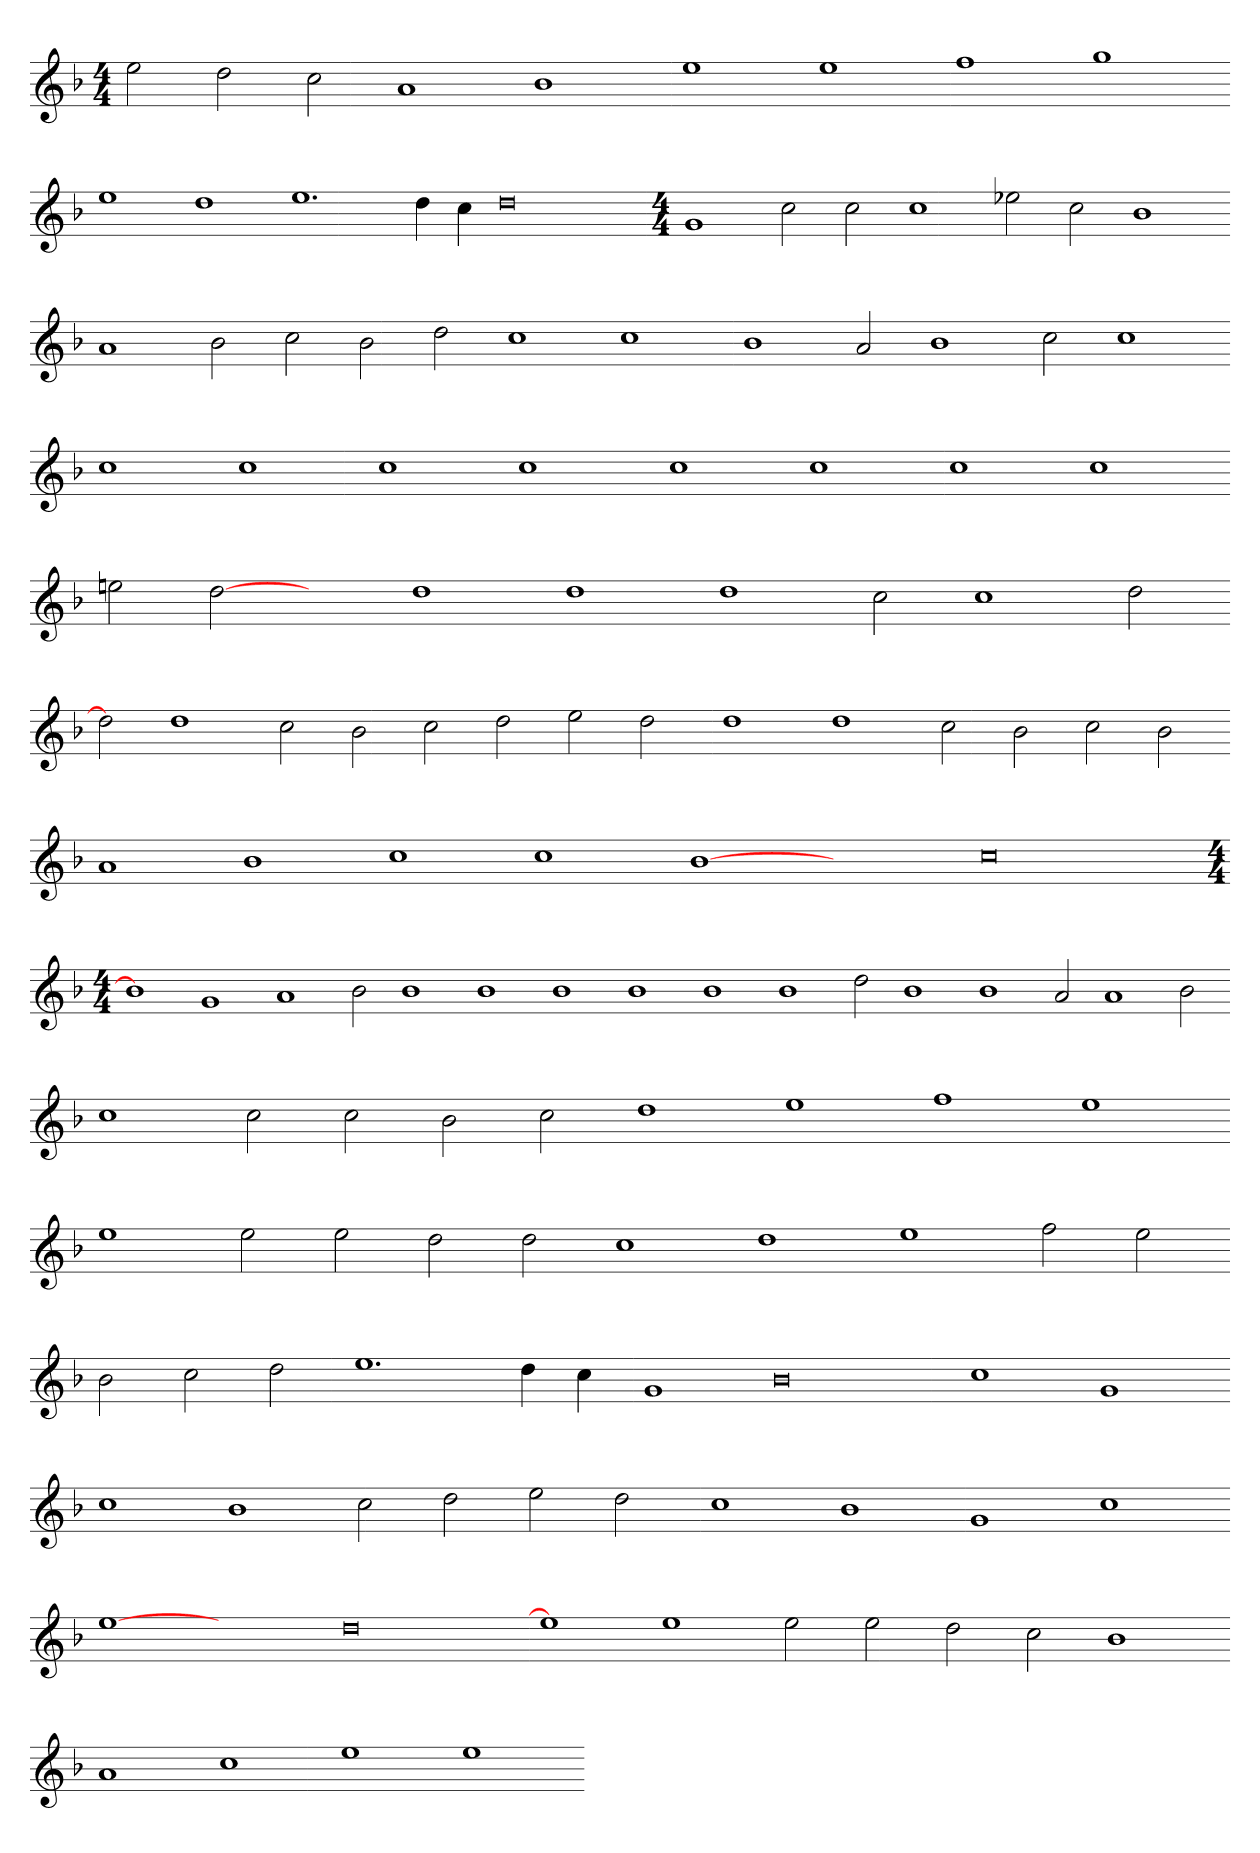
**kern
*part1
*staff1
*clefG2
*k[b-]
*M4/4
=
2ee
2dd
2cc
1a
1b-
=-
1ee
1ee
1ff
1gg
=-
1ee
1dd
1.ee
4dd
4cc
0dd
=-
*M4/4
1g
2cc
2cc
1cc
2ee-X
2cc
1b-
=-
1a
2b-
2cc
2b-
2dd
1cc
1cc
=-
1b-
2a
1b-
2cc
1cc
=-
1cc
1cc
1cc
1cc
=-
1cc
1cc
1cc
1cc
=-
2een
[2dd
2ryy
1dd
1dd
1dd
2cc
1cc
2dd
=-
2dd]
1dd
2cc
2b-
2cc
2dd
2ee
2dd
=-
1dd
1dd
2cc
2b-
2cc
2b-
=-
1a
1b-
1cc
1cc
=-
[1b-
1ryy
0cc
=-
*M4/4
1b-]
1g
1a
2b-
1b-
1b-
1b-
1b-
1b-
1b-
2dd
1b-
1b-
2a
1a
2b-
=-
1cc
2cc
2cc
2b-
2cc
1dd
1ee
1ff
1ee
=-
1ee
2ee
2ee
2dd
2dd
1cc
1dd
1ee
2ff
2ee
=-
2b-
2cc
2dd
1.ee
4dd
4cc
=-
1g
0b-
1cc
1g
=-
1cc
1b-
2cc
2dd
2ee
2dd
=-
1cc
1b-
1g
1cc
=-
[1ee
1ryy
0dd
=-
1ee]
1ee
2ee
2ee
2dd
2cc
1b-
=-
1a
1cc
1ee
1ee
=-
*-
